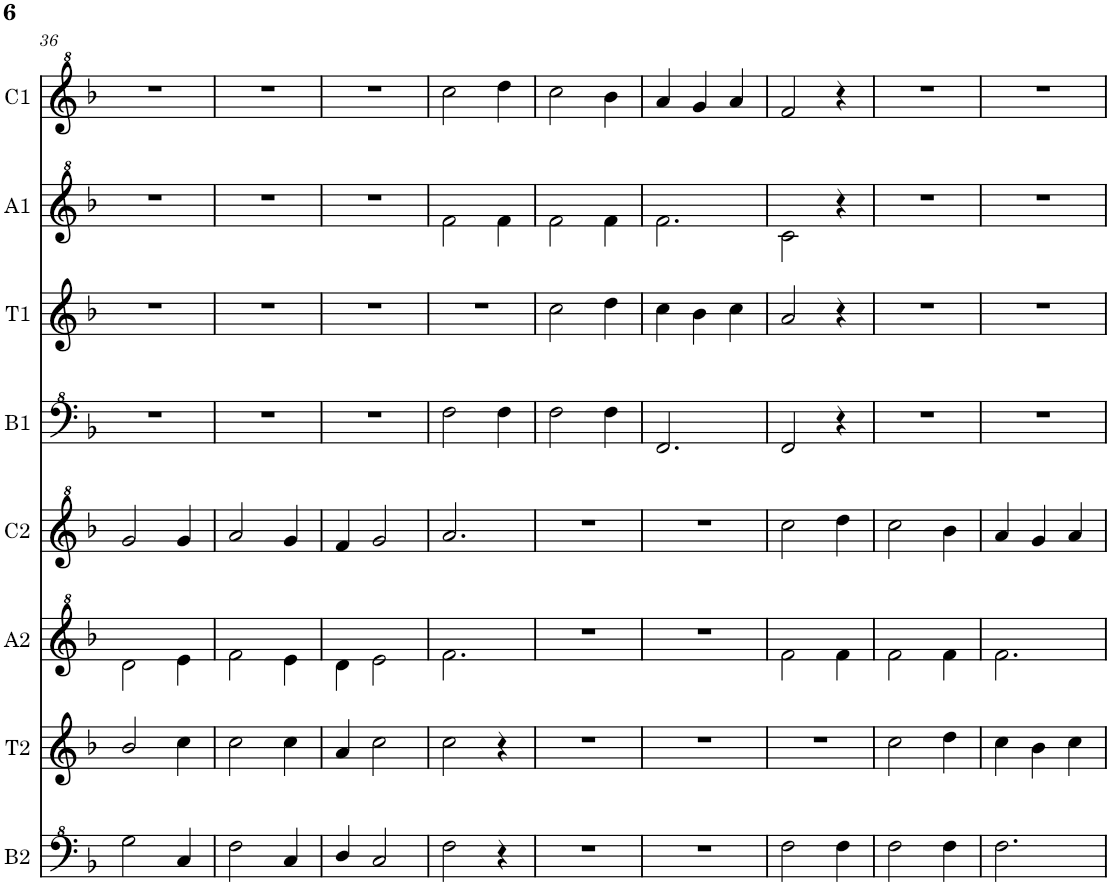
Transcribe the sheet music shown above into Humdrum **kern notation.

**kern	**kern	**kern	**kern	**kern	**kern	**kern	**kern
*part8	*part7	*part6	*part5	*part4	*part3	*part2	*part1
*staff8	*staff7	*staff6	*staff5	*staff4	*staff3	*staff2	*staff1
*I"Bass 2	*I"Tenor 2	*I"Alto 2	*I"Cantus 2	*I"Bass 1	*I"Tenor 1	*I"Alto 1	*I"Cantus 1
*I'B2	*I'T2	*I'A2	*I'C2	*I'B1	*I'T1	*I'A1	*I'C1
!!LO:PB:g=z
*clefF^4	*clefG2	*clefG^2	*clefG^2	*clefF^4	*clefG2	*clefG^2	*clefG^2
*k[b-]	*k[b-]	*k[b-]	*k[b-]	*k[b-]	*k[b-]	*k[b-]	*k[b-]
*M3/4	*M3/4	*M3/4	*M3/4	*M3/4	*M3/4	*M3/4	*M3/4
=36	=36	=36	=36	=36	=36	=36	=36
2g\	2b-/	2dd\	2gg/	2.r	2.r	2.r	2.r
4c/	4cc\	4ee\	4gg/	.	.	.	.
=37	=37	=37	=37	=37	=37	=37	=37
2f\	2cc\	2ff\	2aa/	2.r	2.r	2.r	2.r
4c/	4cc\	4ee\	4gg/	.	.	.	.
=38	=38	=38	=38	=38	=38	=38	=38
4d/	4a/	4dd\	4ff/	2.r	2.r	2.r	2.r
2c/	2cc\	2ee\	2gg/	.	.	.	.
=39	=39	=39	=39	=39	=39	=39	=39
2f\	2cc\	2.ff\	2.aa/	2f\	2.r	2ff\	2ccc\
4r	4r	.	.	4f\	.	4ff\	4ddd\
=40	=40	=40	=40	=40	=40	=40	=40
2.r	2.r	2.r	2.r	2f\	2cc\	2ff\	2ccc\
.	.	.	.	4f\	4dd\	4ff\	4bb-\
=41	=41	=41	=41	=41	=41	=41	=41
2.r	2.r	2.r	2.r	2.F/	4cc\	2.ff\	4aa/
.	.	.	.	.	4b-\	.	4gg/
.	.	.	.	.	4cc\	.	4aa/
=42	=42	=42	=42	=42	=42	=42	=42
2f\	2.r	2ff\	2ccc\	2F/	2a/	2cc\	2ff/
4f\	.	4ff\	4ddd\	4r	4r	4r	4r
=43	=43	=43	=43	=43	=43	=43	=43
2f\	2cc\	2ff\	2ccc\	2.r	2.r	2.r	2.r
4f\	4dd\	4ff\	4bb-\	.	.	.	.
=44	=44	=44	=44	=44	=44	=44	=44
2.f\	4cc\	2.ff\	4aa/	2.r	2.r	2.r	2.r
.	4b-\	.	4gg/	.	.	.	.
.	4cc\	.	4aa/	.	.	.	.
=	=	=	=	=	=	=	=
*-	*-	*-	*-	*-	*-	*-	*-
